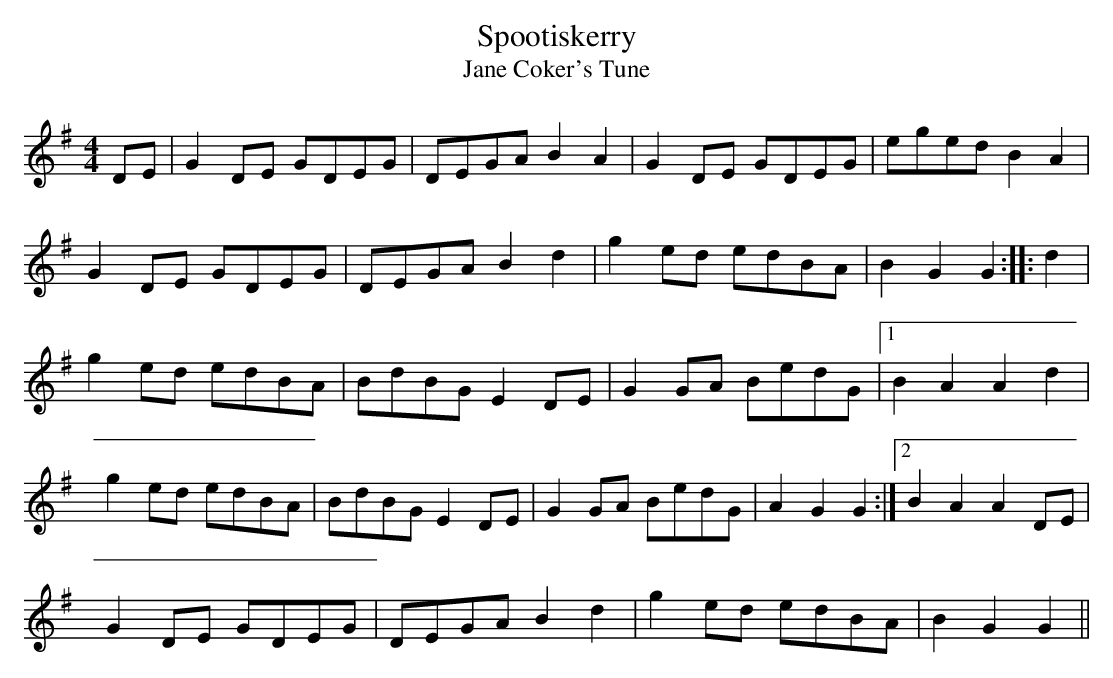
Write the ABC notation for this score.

X:1
T:Spootiskerry
T:Jane Coker's Tune
M:4/4
L:1/8
K:G
DE | G2 DE GDEG | DEGA B2 A2 | G2 DE GDEG | eged B2 A2 |
G2 DE GDEG | DEGA B2 d2 | g2 ed edBA | B2 G2 G2 :: d2 |
g2 ed edBA | BdBG E2 DE | G2 GA BedG |1 B2 A2 A2 d2 |
g2 ed edBA | BdBG E2 DE | G2 GA BedG | A2 G2 G2 :|2 B2 A2 A2 DE |
G2 DE GDEG | DEGA B2 d2 | g2 ed edBA | B2 G2 G2 ||
